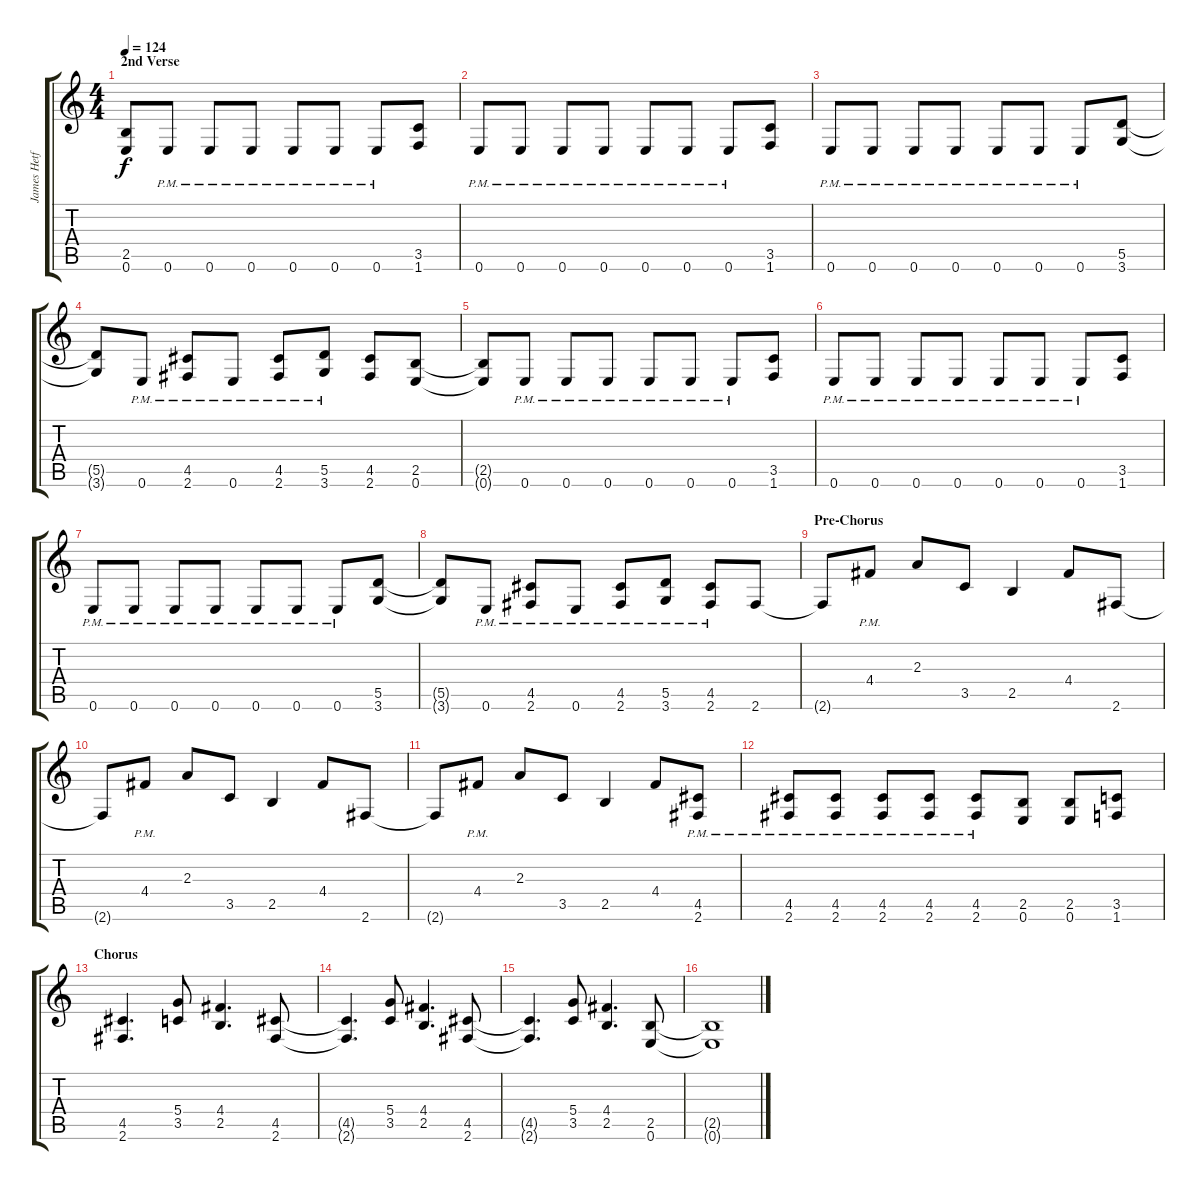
\track ("James Hetfield (Rhythm)" "James Hetf") {instrument distortionguitar}
\staff {score tabs}
\tuning (E4 B3 G3 D3 A2 E2) {hide}
\ts (4 4)
\section ("" "2nd Verse")
\tempo 124
\clef g2
\ks c
(2.5{t} 0.6{t}).8{dy f} 0.6{pm}.8 0.6{pm}.8 0.6{pm}.8 0.6{pm}.8 0.6{pm}.8 0.6{pm}.8 (3.5 1.6).8 |
0.6{pm}.8 0.6{pm}.8 0.6{pm}.8 0.6{pm}.8 0.6{pm}.8 0.6{pm}.8 0.6{pm}.8 (3.5 1.6).8 |
0.6{pm}.8 0.6{pm}.8 0.6{pm}.8 0.6{pm}.8 0.6{pm}.8 0.6{pm}.8 0.6{pm}.8 (5.5 3.6).8 |
(5.5{t} 3.6{t}).8 0.6{pm}.8 (4.5{pm} 2.6{pm}).8 0.6{pm}.8 (4.5{pm} 2.6{pm}).8 (5.5{pm} 3.6{pm}).8 (4.5 2.6).8 (2.5 0.6).8 |
(2.5{t} 0.6{t}).8 0.6{pm}.8 0.6{pm}.8 0.6{pm}.8 0.6{pm}.8 0.6{pm}.8 0.6{pm}.8 (3.5 1.6).8 |
0.6{pm}.8 0.6{pm}.8 0.6{pm}.8 0.6{pm}.8 0.6{pm}.8 0.6{pm}.8 0.6{pm}.8 (3.5 1.6).8 |
0.6{pm}.8 0.6{pm}.8 0.6{pm}.8 0.6{pm}.8 0.6{pm}.8 0.6{pm}.8 0.6{pm}.8 (5.5 3.6).8 |
(5.5{t} 3.6{t}).8 0.6{pm}.8 (4.5{pm} 2.6{pm}).8 0.6{pm}.8 (4.5{pm} 2.6{pm}).8 (5.5{pm} 3.6{pm}).8 (4.5{pm} 2.6{pm}).8 2.6.8 |
\section ("" "Pre-Chorus")
2.6{t}.8 4.4{pm}.8 2.3.8 3.5.8 2.5.4 4.4.8 2.6.8 |
2.6{t}.8 4.4{pm}.8 2.3.8 3.5.8 2.5.4 4.4.8 2.6.8 |
2.6{t}.8 4.4{pm}.8 2.3.8 3.5.8 2.5.4 4.4.8 (4.5 2.6{pm}).8 |
(4.5 2.6{pm}).8 (4.5 2.6{pm}).8 (4.5 2.6{pm}).8 (4.5 2.6{pm}).8 (4.5 2.6{pm}).8 (2.5 0.6).8 (2.5 0.6).8 (3.5 1.6).8 |
\section ("" "Chorus")
(4.5 2.6).4{d} (5.4 3.5).8 (4.4 2.5).4{d} (4.5 2.6).8 |
(4.5{t} 2.6{t}).4{d} (5.4 3.5).8 (4.4 2.5).4{d} (4.5 2.6).8 |
(4.5{t} 2.6{t}).4{d} (5.4 3.5).8 (4.4 2.5).4{d} (2.5 0.6).8 |
(2.5{t} 0.6{t}).1
